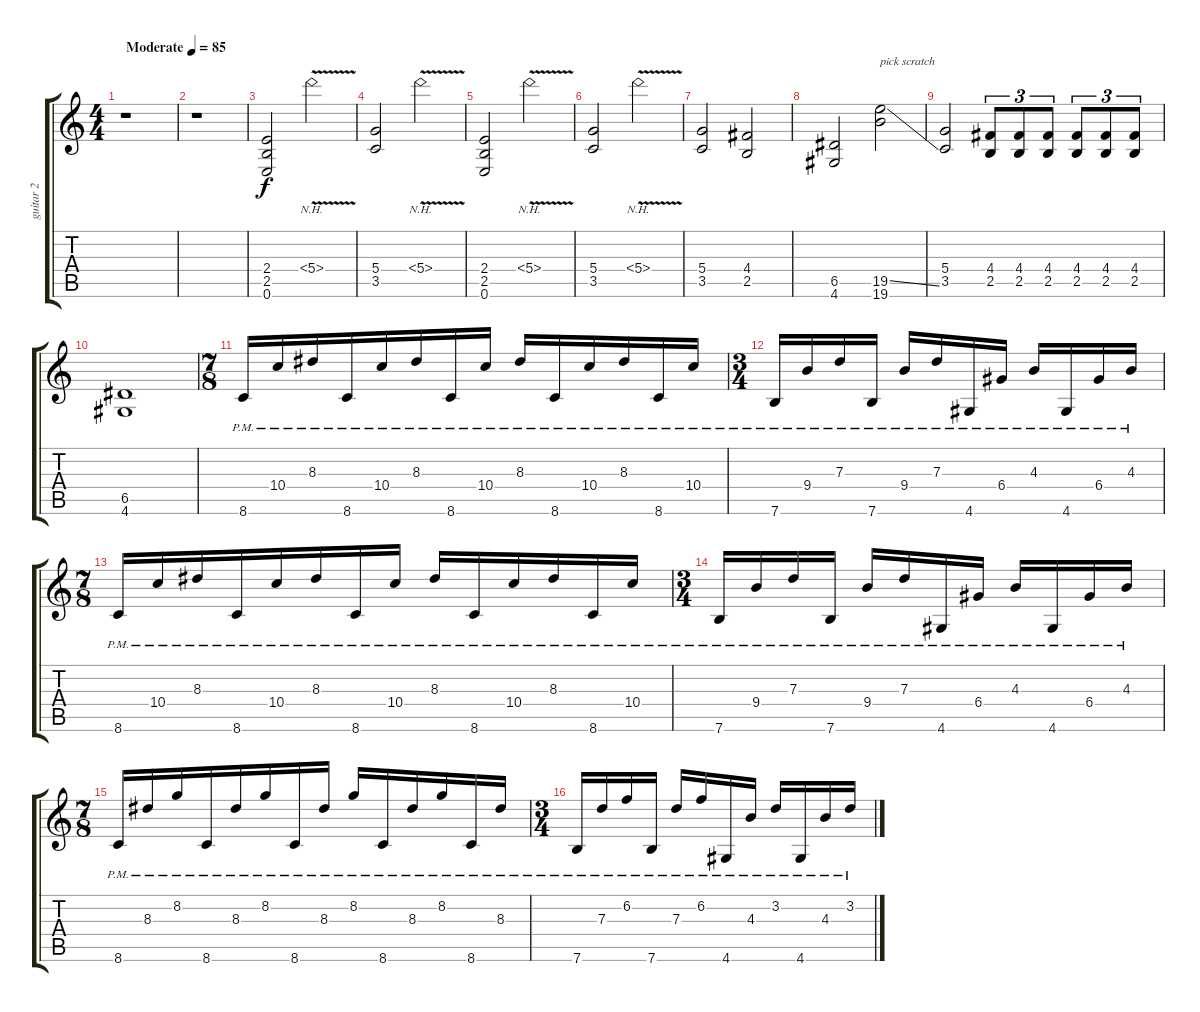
\track ("guitar 2" "guitar 2") {instrument distortionguitar}
\staff {score tabs}
\tuning (E4 B3 G3 D3 A2 E2) {hide}
\ts (4 4)
\tempo (85 "Moderate")
\clef g2
\ks c
r.1{dy f instrument distortionguitar} |
r.1 |
(2.4 2.5 0.6).2 5.4{nh v}.2 |
(5.4 3.5).2 5.4{nh v}.2 |
(2.4 2.5 0.6).2 5.4{nh v}.2 |
(5.4 3.5).2 5.4{nh v}.2 |
(5.4 3.5).2 (4.4 2.5).2 |
(6.5 4.6).2 (19.5{ss} 19.6).2{txt "pick scratch"} |
(5.4 3.5).2 (4.4 2.5).8{tu (3 2)} (4.4 2.5).8{tu (3 2)} (4.4 2.5).8{tu (3 2)} (4.4 2.5).8{tu (3 2)} (4.4 2.5).8{tu (3 2)} (4.4 2.5).8{tu (3 2)} |
(6.5 4.6).1 |
\ts (7 8)
8.6{pm}.16 10.4{pm}.16 8.3{pm}.16 8.6{pm}.16 10.4{pm}.16 8.3{pm}.16 8.6{pm}.16 10.4{pm}.16 8.3{pm}.16 8.6{pm}.16 10.4{pm}.16 8.3{pm}.16 8.6{pm}.16 10.4{pm}.16 |
\ts (3 4)
7.6{pm}.16 9.4{pm}.16 7.3{pm}.16 7.6{pm}.16 9.4{pm}.16 7.3{pm}.16 4.6{pm}.16 6.4{pm}.16 4.3{pm}.16 4.6{pm}.16 6.4{pm}.16 4.3{pm}.16 |
\ts (7 8)
8.6{pm}.16 10.4{pm}.16 8.3{pm}.16 8.6{pm}.16 10.4{pm}.16 8.3{pm}.16 8.6{pm}.16 10.4{pm}.16 8.3{pm}.16 8.6{pm}.16 10.4{pm}.16 8.3{pm}.16 8.6{pm}.16 10.4{pm}.16 |
\ts (3 4)
7.6{pm}.16 9.4{pm}.16 7.3{pm}.16 7.6{pm}.16 9.4{pm}.16 7.3{pm}.16 4.6{pm}.16 6.4{pm}.16 4.3{pm}.16 4.6{pm}.16 6.4{pm}.16 4.3{pm}.16 |
\ts (7 8)
8.6{pm}.16 8.3{pm}.16 8.2{pm}.16 8.6{pm}.16 8.3{pm}.16 8.2{pm}.16 8.6{pm}.16 8.3{pm}.16 8.2{pm}.16 8.6{pm}.16 8.3{pm}.16 8.2{pm}.16 8.6{pm}.16 8.3{pm}.16 |
\ts (3 4)
7.6{pm}.16 7.3{pm}.16 6.2{pm}.16 7.6{pm}.16 7.3{pm}.16 6.2{pm}.16 4.6{pm}.16 4.3{pm}.16 3.2{pm}.16 4.6{pm}.16 4.3{pm}.16 3.2{pm}.16
